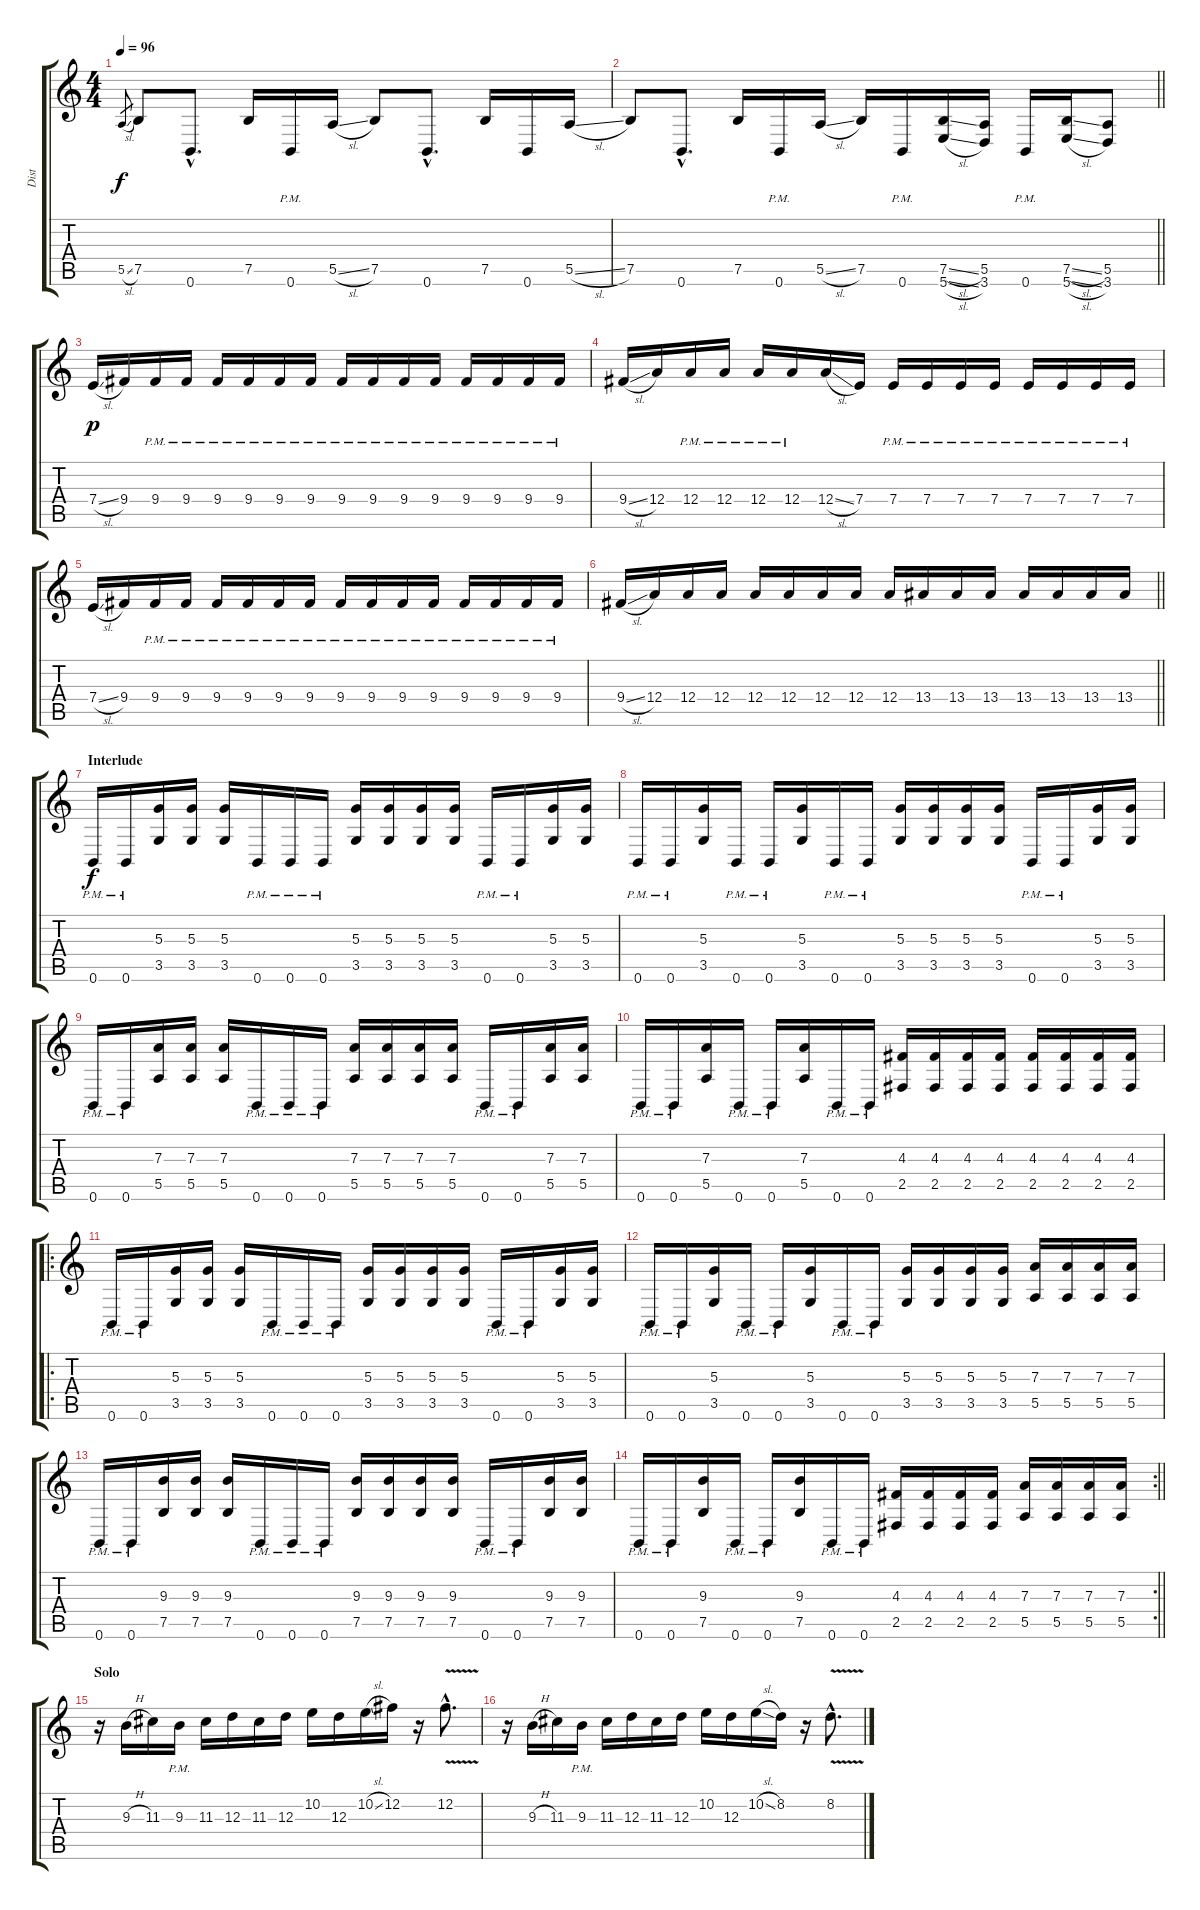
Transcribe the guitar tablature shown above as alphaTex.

\track ("Dist" "Dist") {instrument distortionguitar}
\staff {score tabs}
\tuning (B3 Gb3 D3 A2 E2 B1) {hide}
\ts (4 4)
\tempo 96
\clef g2
\ks c
5.5{sl}.8{gr dy f} 7.5.8 0.6{hac}.8{d} 7.5.16 0.6{pm}.16 5.5{sl}.16 7.5.8 0.6{hac}.8{d} 7.5.16 0.6.16 5.5{sl}.16 |
\barLineRight lightlight
7.5.8 0.6{hac}.8{d} 7.5.16 0.6{pm}.16 5.5{sl}.16 7.5.16 0.6{pm}.16 (7.5{sl} 5.6{sl}).16 (5.5 3.6).16 0.6{pm}.16 (7.5{sl} 5.6{sl}).16 (5.5 3.6).8 |
\section ("" "")
7.4{sl}.16{dy p} 9.4.16 9.4{pm}.16 9.4{pm}.16 9.4{pm}.16 9.4{pm}.16 9.4{pm}.16 9.4{pm}.16 9.4{pm}.16 9.4{pm}.16 9.4{pm}.16 9.4{pm}.16 9.4{pm}.16 9.4{pm}.16 9.4{pm}.16 9.4{pm}.16 |
9.4{sl}.16 12.4.16 12.4{pm}.16 12.4{pm}.16 12.4{pm}.16 12.4{pm}.16 12.4{sl}.16 7.4.16 7.4{pm}.16 7.4{pm}.16 7.4{pm}.16 7.4{pm}.16 7.4{pm}.16 7.4{pm}.16 7.4{pm}.16 7.4{pm}.16 |
7.4{sl}.16 9.4.16 9.4{pm}.16 9.4{pm}.16 9.4{pm}.16 9.4{pm}.16 9.4{pm}.16 9.4{pm}.16 9.4{pm}.16 9.4{pm}.16 9.4{pm}.16 9.4{pm}.16 9.4{pm}.16 9.4{pm}.16 9.4{pm}.16 9.4{pm}.16 |
\barLineRight lightlight
9.4{sl}.16 12.4.16 12.4.16 12.4.16 12.4.16 12.4.16 12.4.16 12.4.16 12.4.16 13.4.16 13.4.16 13.4.16 13.4.16 13.4.16 13.4.16 13.4.16 |
\section ("" "Interlude")
0.6{pm}.16{dy f} 0.6{pm}.16 (5.3 3.5).16 (5.3 3.5).16 (5.3 3.5).16 0.6{pm}.16 0.6{pm}.16 0.6{pm}.16 (5.3 3.5).16 (5.3 3.5).16 (5.3 3.5).16 (5.3 3.5).16 0.6{pm}.16 0.6{pm}.16 (5.3 3.5).16 (5.3 3.5).16 |
0.6{pm}.16 0.6{pm}.16 (5.3 3.5).16 0.6{pm}.16 0.6{pm}.16 (5.3 3.5).16 0.6{pm}.16 0.6{pm}.16 (5.3 3.5).16 (5.3 3.5).16 (5.3 3.5).16 (5.3 3.5).16 0.6{pm}.16 0.6{pm}.16 (5.3 3.5).16 (5.3 3.5).16 |
0.6{pm}.16 0.6{pm}.16 (7.3 5.5).16 (7.3 5.5).16 (7.3 5.5).16 0.6{pm}.16 0.6{pm}.16 0.6{pm}.16 (7.3 5.5).16 (7.3 5.5).16 (7.3 5.5).16 (7.3 5.5).16 0.6{pm}.16 0.6{pm}.16 (7.3 5.5).16 (7.3 5.5).16 |
0.6{pm}.16 0.6{pm}.16 (7.3 5.5).16 0.6{pm}.16 0.6{pm}.16 (7.3 5.5).16 0.6{pm}.16 0.6{pm}.16 (4.3 2.5).16 (4.3 2.5).16 (4.3 2.5).16 (4.3 2.5).16 (4.3 2.5).16 (4.3 2.5).16 (4.3 2.5).16 (4.3 2.5).16 |
\ro
0.6{pm}.16 0.6{pm}.16 (5.3 3.5).16 (5.3 3.5).16 (5.3 3.5).16 0.6{pm}.16 0.6{pm}.16 0.6{pm}.16 (5.3 3.5).16 (5.3 3.5).16 (5.3 3.5).16 (5.3 3.5).16 0.6{pm}.16 0.6{pm}.16 (5.3 3.5).16 (5.3 3.5).16 |
0.6{pm}.16 0.6{pm}.16 (5.3 3.5).16 0.6{pm}.16 0.6{pm}.16 (5.3 3.5).16 0.6{pm}.16 0.6{pm}.16 (5.3 3.5).16 (5.3 3.5).16 (5.3 3.5).16 (5.3 3.5).16 (7.3 5.5).16 (7.3 5.5).16 (7.3 5.5).16 (7.3 5.5).16 |
0.6{pm}.16 0.6{pm}.16 (9.3 7.5).16 (9.3 7.5).16 (9.3 7.5).16 0.6{pm}.16 0.6{pm}.16 0.6{pm}.16 (9.3 7.5).16 (9.3 7.5).16 (9.3 7.5).16 (9.3 7.5).16 0.6{pm}.16 0.6{pm}.16 (9.3 7.5).16 (9.3 7.5).16 |
\rc 2
\barLineRight lightlight
0.6{pm}.16 0.6{pm}.16 (9.3 7.5).16 0.6{pm}.16 0.6{pm}.16 (9.3 7.5).16 0.6{pm}.16 0.6{pm}.16 (4.3 2.5).16 (4.3 2.5).16 (4.3 2.5).16 (4.3 2.5).16 (7.3 5.5).16 (7.3 5.5).16 (7.3 5.5).16 (7.3 5.5).16 |
\section ("" "Solo")
r.16 9.3{h}.16 11.3.16 9.3{pm}.16 11.3.16 12.3.16 11.3.16 12.3.16 10.2.16 12.3.16 10.2{sl}.16 12.2.16 r.16 12.2{v hac}.8{d} |
r.16 9.3{h}.16 11.3.16 9.3{pm}.16 11.3.16 12.3.16 11.3.16 12.3.16 10.2.16 12.3.16 10.2{sl}.16 8.2.16 r.16 8.2{v hac}.8{d}
